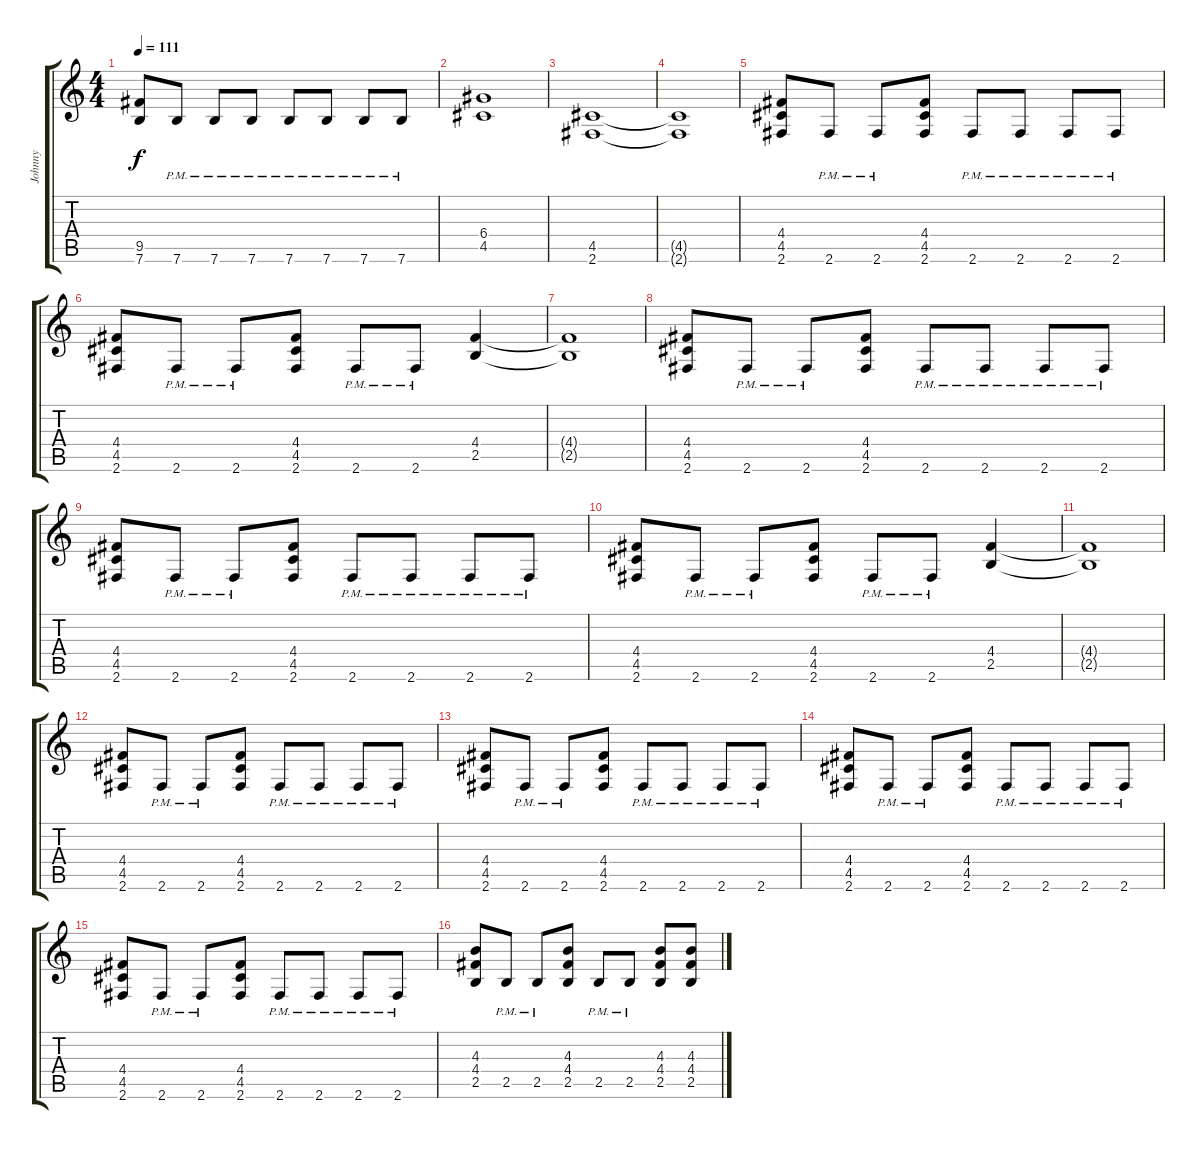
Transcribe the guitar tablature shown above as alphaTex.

\track ("Johnny" "Johnny") {instrument distortionguitar}
\staff {score tabs}
\tuning (E4 B3 G3 D3 A2 E2) {hide}
\ts (4 4)
\tempo 111
\clef g2
\ks c
(9.5 7.6).8{dy f} 7.6{pm}.8 7.6{pm}.8 7.6{pm}.8 7.6{pm}.8 7.6{pm}.8 7.6{pm}.8 7.6{pm}.8 |
(6.4 4.5).1 |
(4.5 2.6).1 |
(4.5{t} 2.6{t}).1 |
(4.4 4.5 2.6).8 2.6{pm}.8 2.6{pm}.8 (4.4 4.5 2.6).8 2.6{pm}.8 2.6{pm}.8 2.6{pm}.8 2.6{pm}.8 |
(4.4 4.5 2.6).8 2.6{pm}.8 2.6{pm}.8 (4.4 4.5 2.6).8 2.6{pm}.8 2.6{pm}.8 (4.4 2.5).4 |
(4.4{t} 2.5{t}).1 |
(4.4 4.5 2.6).8 2.6{pm}.8 2.6{pm}.8 (4.4 4.5 2.6).8 2.6{pm}.8 2.6{pm}.8 2.6{pm}.8 2.6{pm}.8 |
(4.4 4.5 2.6).8 2.6{pm}.8 2.6{pm}.8 (4.4 4.5 2.6).8 2.6{pm}.8 2.6{pm}.8 2.6{pm}.8 2.6{pm}.8 |
(4.4 4.5 2.6).8 2.6{pm}.8 2.6{pm}.8 (4.4 4.5 2.6).8 2.6{pm}.8 2.6{pm}.8 (4.4 2.5).4 |
(4.4{t} 2.5{t}).1 |
(4.4 4.5 2.6).8 2.6{pm}.8 2.6{pm}.8 (4.4 4.5 2.6).8 2.6{pm}.8 2.6{pm}.8 2.6{pm}.8 2.6{pm}.8 |
(4.4 4.5 2.6).8 2.6{pm}.8 2.6{pm}.8 (4.4 4.5 2.6).8 2.6{pm}.8 2.6{pm}.8 2.6{pm}.8 2.6{pm}.8 |
(4.4 4.5 2.6).8 2.6{pm}.8 2.6{pm}.8 (4.4 4.5 2.6).8 2.6{pm}.8 2.6{pm}.8 2.6{pm}.8 2.6{pm}.8 |
(4.4 4.5 2.6).8 2.6{pm}.8 2.6{pm}.8 (4.4 4.5 2.6).8 2.6{pm}.8 2.6{pm}.8 2.6{pm}.8 2.6{pm}.8 |
(4.3 4.4 2.5).8 2.5{pm}.8 2.5{pm}.8 (4.3 4.4 2.5).8 2.5{pm}.8 2.5{pm}.8 (4.3 4.4 2.5).8 (4.3 4.4 2.5).8
